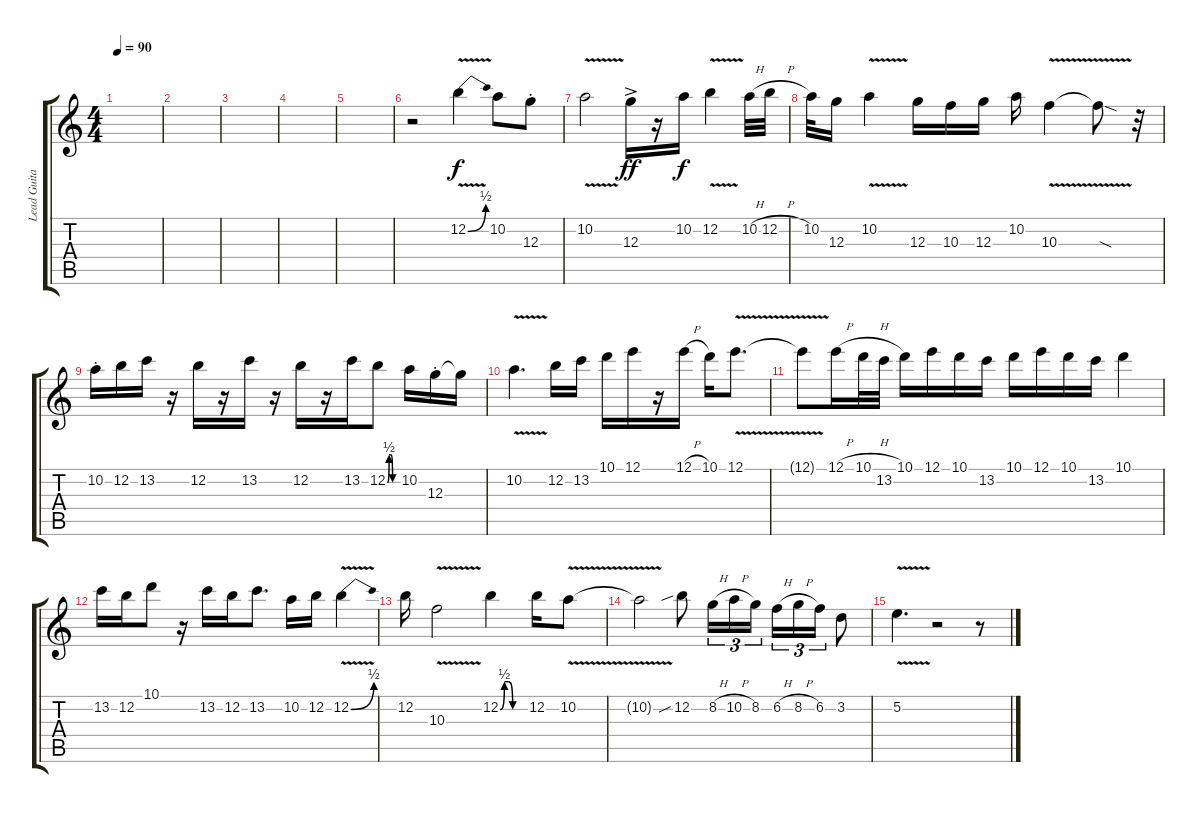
\track ("Lead Guitar" "Lead Guita") {instrument overdrivenguitar}
\staff {score tabs}
\tuning (E4 B3 G3 D3 A2 E2) {hide}
\ts (4 4)
\tempo 90
\clef g2
\ks c
|
|
|
|
|
r.2 12.2{be (bend 0 0 60 2) v}.4 10.2.8 12.3{st}.8 |
10.2{v}.2 12.3{ac}.16{dy ff} r.16 10.2.16{dy f} 12.2{v}.4 10.2{h}.32 12.2{h}.32 |
10.2.32 12.3.16 10.2{v}.4 12.3.16 10.3.16 12.3.16 10.2.16 10.3{v}.4 10.3{sod t}.8 r.32 |
10.2{st}.16 12.2.16 13.2.16 r.16 12.2.16 r.16 13.2.16 r.16 12.2.16 r.16 13.2.16 12.2{be (custom 0 0 10 2 20 2 30 0 60 0)}.8 10.2.16 12.3{st}.16 12.3{t}.16 |
10.2{v}.4{d} 12.2.16 13.2.16 10.1.16 12.1.16 r.16 12.1{h}.16 10.1.16 12.1{v}.8{d} |
12.1{v t}.8 12.1{h}.16 10.1{h}.32 13.2.32 10.1.16 12.1.16 10.1.16 13.2.16 10.1.16 12.1.16 10.1.16 13.2.16 10.1.4 |
13.2.16 12.2.16 10.1.8 r.16 13.2.16 12.2.16 13.2.8{d} 10.2.16 12.2.16 12.2{be (bend 0 0 60 2) v}.4 |
12.2.16 10.3{v}.2 12.2{be (custom 0 0 10 2 20 2 30 0 60 0)}.4 12.2.16 10.2{v}.8 |
10.2{v t}.2 12.2{sib}.8 8.2{h}.16{tu (3 2)} 10.2{h}.16{tu (3 2)} 8.2.16{tu (3 2)} 6.2{h}.16{tu (3 2)} 8.2{h}.16{tu (3 2)} 6.2.16{tu (3 2)} 3.2.8 |
5.2{v}.4{d} r.2 r.8
